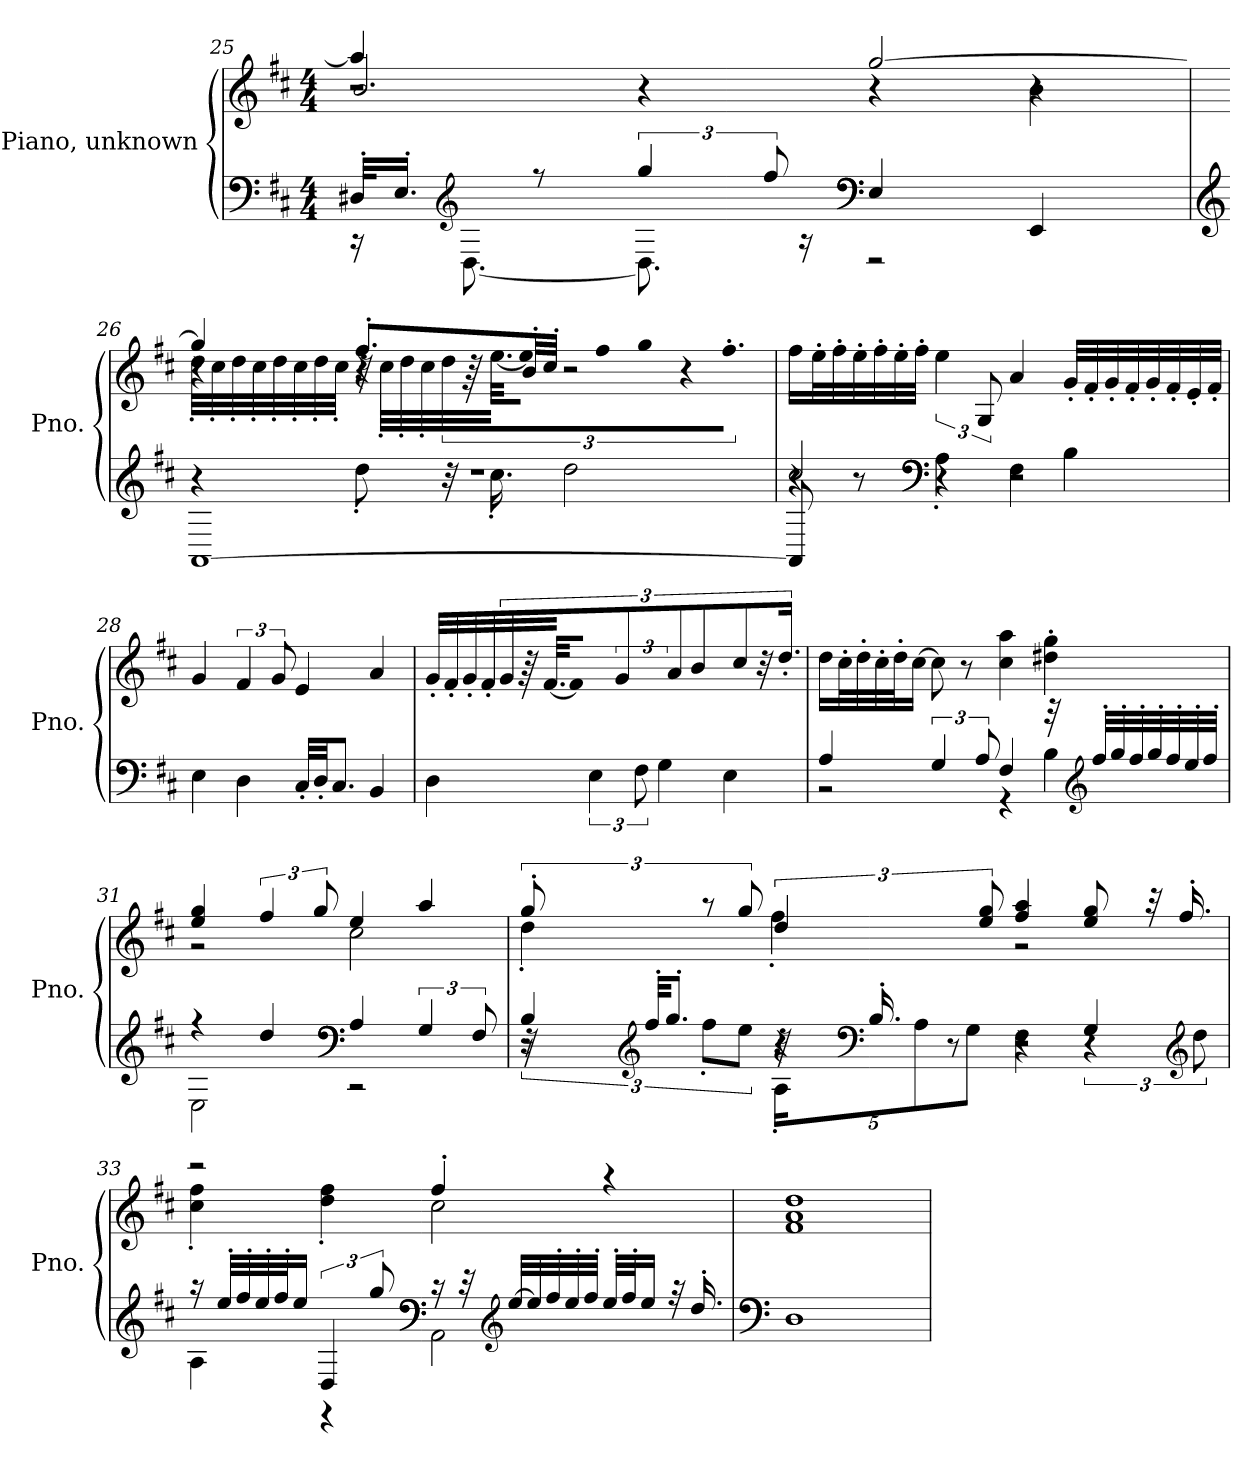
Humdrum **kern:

**kern	**kern
*part1	*part1
*staff2	*staff1
*I"Piano, unknown	*
*I'Pno.	*
*clefF4	*clefG2
*k[f#c#]	*k[f#c#]
*M4/4	*M4/4
=25	=25
*^	*^
*	*	*	*^
32D#X'/KLL	16r	4aa/]	2r	2.b/
16.E'/JJ	.	.	.	.
*clefG2	*	*	*	*
.	[8.D#\	.	.	.
8r	.	.	.	.
6gg/	8.D#\]	4r	.	.
12ff#/	.	.	.	.
.	16r	.	.	.
*clefF4	*	*	*	*
4E/	2r	[2gg/	4r	.
4EE/	.	.	4b\	4r
*v	*v	*	*	*
!!LO:LB:g=z	!!	!!
=26	=26	=26	=26
*clefG2	*	*	*
*^	*	*	*
*	*^	*	*	*
1r	4r	[1AA	4gg/]	32dd'\LLL	4r
.	.	.	.	32cc#'\	.
.	.	.	.	32dd'\	.
.	.	.	.	32cc#'\	.
.	.	.	.	32dd'\	.
.	.	.	.	32cc#'\	.
.	.	.	.	32dd'\	.
.	.	.	.	32cc#'\JJJ	.
.	8dd'\	.	4r	32r	8.ff#'/L
.	.	.	.	32cc#'\LLL	.
.	.	.	.	32dd'\	.
.	.	.	.	32cc#'\	.
.	32r	.	.	48dd\JJJ	.
.	.	.	.	96r	.
.	16.cc#'\	.	.	[48.ee\KLL	.
.	.	.	.	16ee\JJ]	32b'/LL
.	.	.	.	.	32cc#'/JJJ
.	2dd\	.	2r	4ff#\	2r
.	.	.	.	8gg\	.
.	.	.	.	32r	.
.	.	.	.	16.ff#'\	.
*	*	*	*v	*v	*v
=27	=27	=27	=27
2cc#/	4r	8AA/]	16ff#\LL
.	.	.	32ee'\L
.	.	.	32ff#'\
.	.	8r	32ee'\
.	.	.	32ff#'\
.	.	.	32ee'\
.	.	.	32ff#'\JJJ
*clefF4	*	*	*
.	4A'\	4r	6ee\
.	.	.	12G/
2r	4F#\	2r	4a/
.	4B\	.	32g'/LLL
.	.	.	32f#'/
.	.	.	32g'/
.	.	.	32f#'/
.	.	.	32g'/
.	.	.	32f#'/
.	.	.	32e'/
.	.	.	32f#'/JJJ
*v	*v	*v	*
!!LO:LB:g=z
=28	=28
4E\	4g/
4D\	6f#/
.	12g/
32C#'/LLL	4e/
32D'/JJ	.
8.C#/J	.
4BB/	4a/
=29	=29
4D\	32g'/LLL
.	32f#'/
.	32g'/
.	32f#'/
.	48g/JJJ
.	96r
.	[48.f#/KLL
.	16f#/JJ]
6E\	6g/
12F#\	12a/
4G\	4b\
4E\	8cc#\
.	32r
.	16.dd'\
=30	=30
*^	*
4A/	2r	16dd\LL
.	.	32cc#'\L
.	.	32dd'\
.	.	32cc#'\
.	.	32dd'\J
.	.	[16cc#\JJ
6G/	.	8cc#\]
.	.	8r
12A/	.	.
4F#/	4r	4cc#\ 4aa\
32r	4B\	4dd#X\' 4gg\'
*clefG2	*	*
32ff#'/LLL	.	.
32gg'/	.	.
32ff#'/	.	.
32gg'/	.	.
32ff#'/	.	.
32ee'/	.	.
32ff#'/JJJ	.	.
!!LO:PB:g=z
=31	=31	=31
*	*	*^
4r	2E\	4ee/ 4gg/	2r
4dd/	.	6ff#/	.
.	.	12gg/	.
*clefF4	*	*	*
4A/	2r	4ee/	2cc#\
6G/	.	4aa/	.
12F#/	.	.	.
=32	=32	=32	=32
*	*^	*	*
32r	12r	4B/	12gg'/	4dd'\
*clefG2	*	*	*	*
32ff#'/KKL	.	.	.	.
8.gg'/J	.	.	.	.
.	12ff#'\L	.	12r	.
.	12ee\J	.	12gg/	.
*	*Xbrackettup	*	*	*
32r	20A'\KL	4r	6dd/	4ff#'\
*clefF4	*	*	*	*
16.B'/	.	.	.	.
.	10A\	.	.	.
8r	.	.	.	.
.	10G\J	.	.	.
.	.	.	12ee/ 12gg/	.
4r	4F#\	2r	4ff#/ 4aa/	2r
*	*brackettup	*	*	*
4G/	6r	.	8ee/ 8gg/	.
.	.	.	32r	.
.	.	.	16.ff#'/	.
*clefG2	*	*	*	*
.	12dd\	.	.	.
*	*v	*v	*	*
!!LO:LB:g=z	!!
=33	=33	=33	=33
16r	4A\	2r	4cc#\' 4ff#\'
32ee'/LLL	.	.	.
32ff#'/	.	.	.
32ee'/	.	.	.
32ff#'/J	.	.	.
16ee/JJ	.	.	.
6D/	4r	.	4dd\' 4ff#\'
12gg/	.	.	.
*clefF4	*	*	*
16r	2AA\	4ff#'/	2cc#\
32r	.	.	.
*clefG2	*	*	*
[32ee/LLL	.	.	.
32ee/]	.	.	.
32ff#'/	.	.	.
32ee'/	.	.	.
32ff#'/JJJ	.	.	.
32ee'/LLL	.	4r	.
32ff#'/J	.	.	.
16ee/JJ	.	.	.
32r	.	.	.
16.dd'/	.	.	.
*v	*v	*	*
*	*v	*v
=34	=34
*clefF4	*
1D	1f# 1a 1dd
=	=
*-	*-
